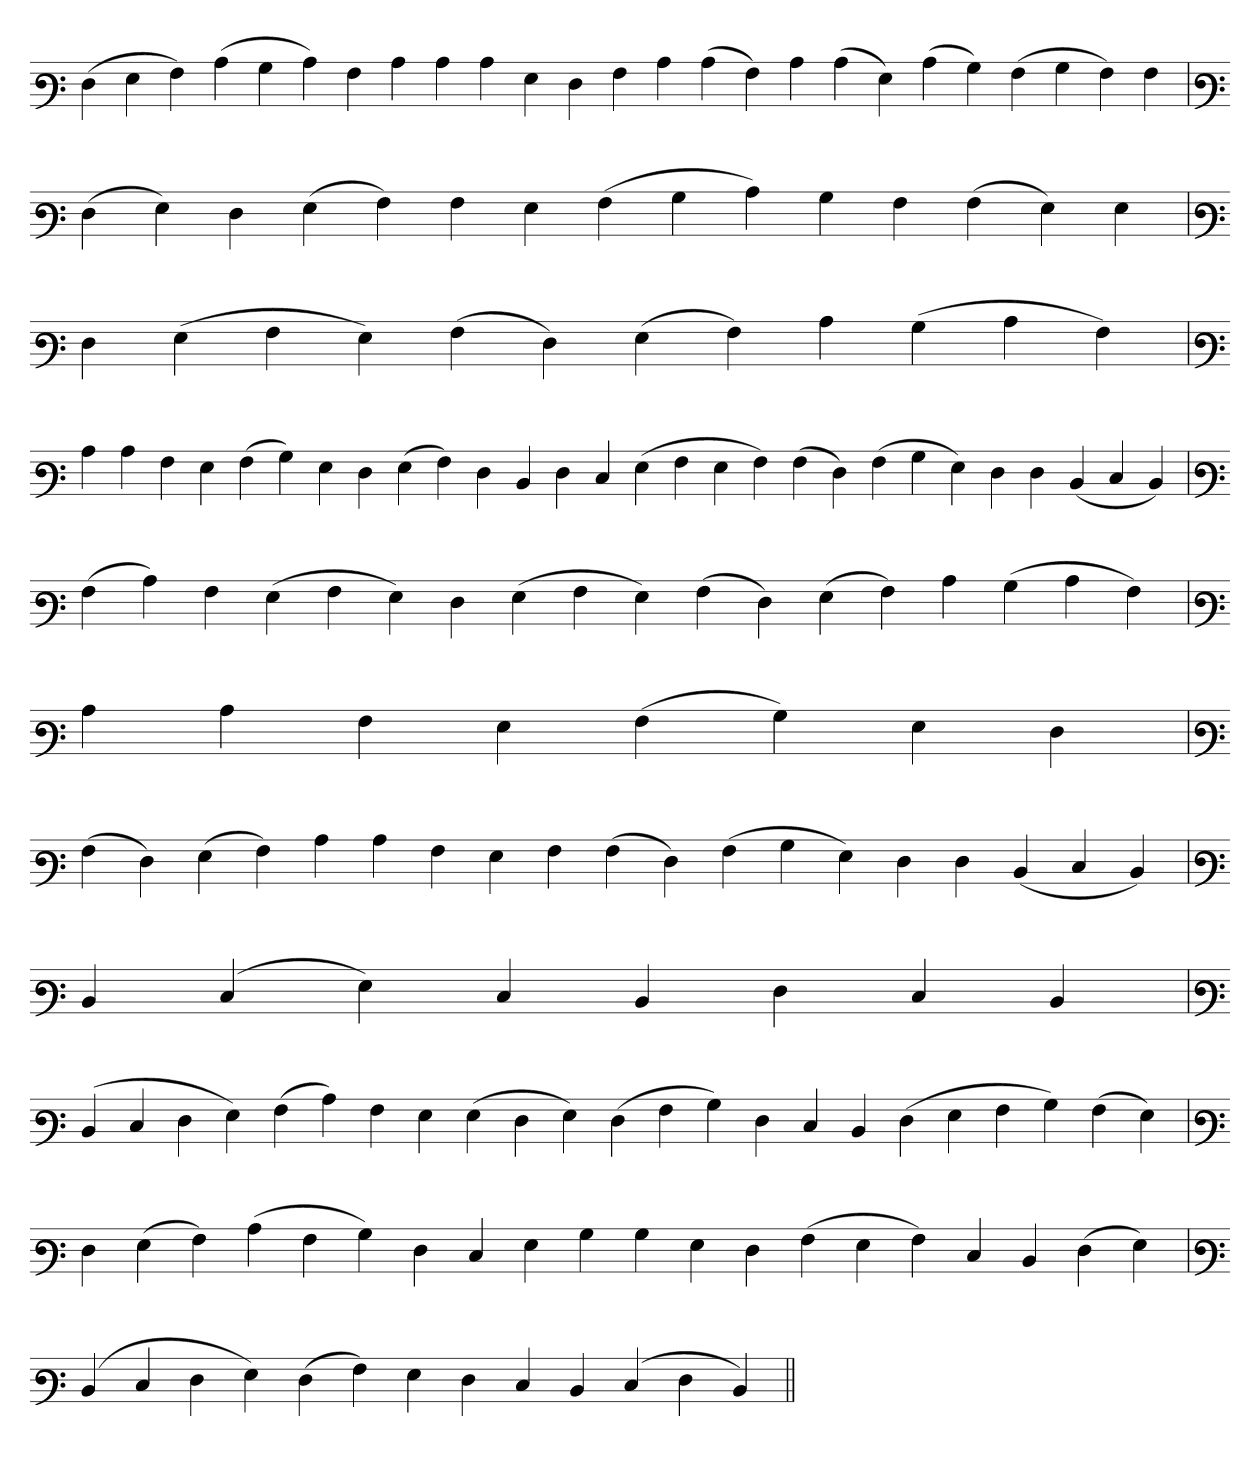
**kern
*part1
*staff1
*clefF3
=
(4F
4G
4A)
(4c
4B
4c)
4A
4c
4c
4c
4G
4F
4A
4c
(4c
4A)
4c
(4c
4G)
(4c
4B)
(4A
4B
4A)
4A
='
*clefF3
(4F
4G)
4F
(4G
4A)
4A
4G
(4A
4B
4c)
4B
4A
(4A
4G)
4G
=`
*clefF3
4F
(4G
4A
4G)
(4A
4F)
(4G
4A)
4c
(4B
4c
4A)
=`
*clefF3
4c
4c
4A
4G
(4A
4B)
4G
4F
(4G
4A)
4F
4D
4F
4E
(4G
4A
4G
4A)
(4A
4F)
(4A
4B
4G)
4F
4F
(4D
4E
4D)
=
*clefF3
(4A
4c)
4A
(4G
4A
4G)
4F
(4G
4A
4G)
(4A
4F)
(4G
4A)
4c
(4B
4c
4A)
=`
*clefF3
4c
4c
4A
4G
(4A
4B)
4G
4F
=`
*clefF3
(4A
4F)
(4G
4A)
4c
4c
4A
4G
4A
(4A
4F)
(4A
4B
4G)
4F
4F
(4D
4E
4D)
=
*clefF3
4D
(4E
4G)
4E
4D
4F
4E
4D
=`
*clefF3
(4D
4E
4F
4G)
(4A
4c)
4A
4G
(4G
4F
4G)
(4F
4A
4B)
4F
4E
4D
(4F
4G
4A
4B)
(4A
4G)
=`
*clefF3
4F
(4G
4A)
(4c
4A
4B)
4F
4E
4G
4B
4B
4G
4F
(4A
4G
4A)
4E
4D
(4F
4G)
=`
*clefF3
(4D
4E
4F
4G)
(4F
4A)
4G
4F
4E
4D
(4E
4F
4D)
=||
*-
